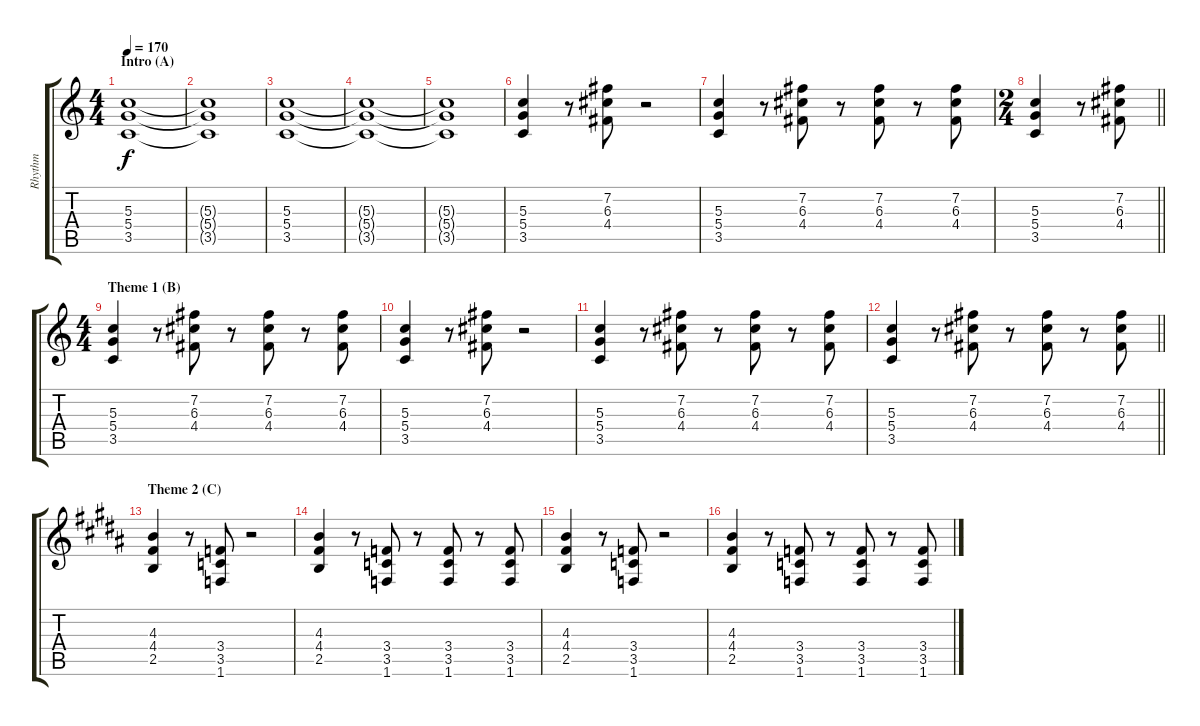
\track ("Rhythm" "Rhythm") {instrument overdrivenguitar}
\staff {score tabs}
\tuning (E4 B3 G3 D3 A2 E2) {hide}
\ts (4 4)
\section ("" "Intro (A)")
\tempo 170
\clef g2
\ks c
(5.3 5.4 3.5).1{dy f instrument overdrivenguitar} |
(5.3{t} 5.4{t} 3.5{t}).1 |
(5.3 5.4 3.5).1 |
(5.3{t} 5.4{t} 3.5{t}).1 |
(5.3{t} 5.4{t} 3.5{t}).1 |
(5.3 5.4 3.5).4 r.8 (7.2 6.3 4.4).8 r.2 |
(5.3 5.4 3.5).4 r.8 (7.2 6.3 4.4).8 r.8 (7.2 6.3 4.4).8 r.8 (7.2 6.3 4.4).8 |
\ts (2 4)
\barLineRight lightlight
(5.3 5.4 3.5).4 r.8 (7.2 6.3 4.4).8 |
\ts (4 4)
\section ("" "Theme 1 (B)")
(5.3 5.4 3.5).4 r.8 (7.2 6.3 4.4).8 r.8 (7.2 6.3 4.4).8 r.8 (7.2 6.3 4.4).8 |
(5.3 5.4 3.5).4 r.8 (7.2 6.3 4.4).8 r.2 |
(5.3 5.4 3.5).4 r.8 (7.2 6.3 4.4).8 r.8 (7.2 6.3 4.4).8 r.8 (7.2 6.3 4.4).8 |
\barLineRight lightlight
(5.3 5.4 3.5).4 r.8 (7.2 6.3 4.4).8 r.8 (7.2 6.3 4.4).8 r.8 (7.2 6.3 4.4).8 |
\section ("" "Theme 2 (C)")
\ks b
(4.3 4.4 2.5).4 r.8 (3.4 3.5 1.6).8 r.2 |
(4.3 4.4 2.5).4 r.8 (3.4 3.5 1.6).8 r.8 (3.4 3.5 1.6).8 r.8 (3.4 3.5 1.6).8 |
(4.3 4.4 2.5).4 r.8 (3.4 3.5 1.6).8 r.2 |
(4.3 4.4 2.5).4 r.8 (3.4 3.5 1.6).8 r.8 (3.4 3.5 1.6).8 r.8 (3.4 3.5 1.6).8
